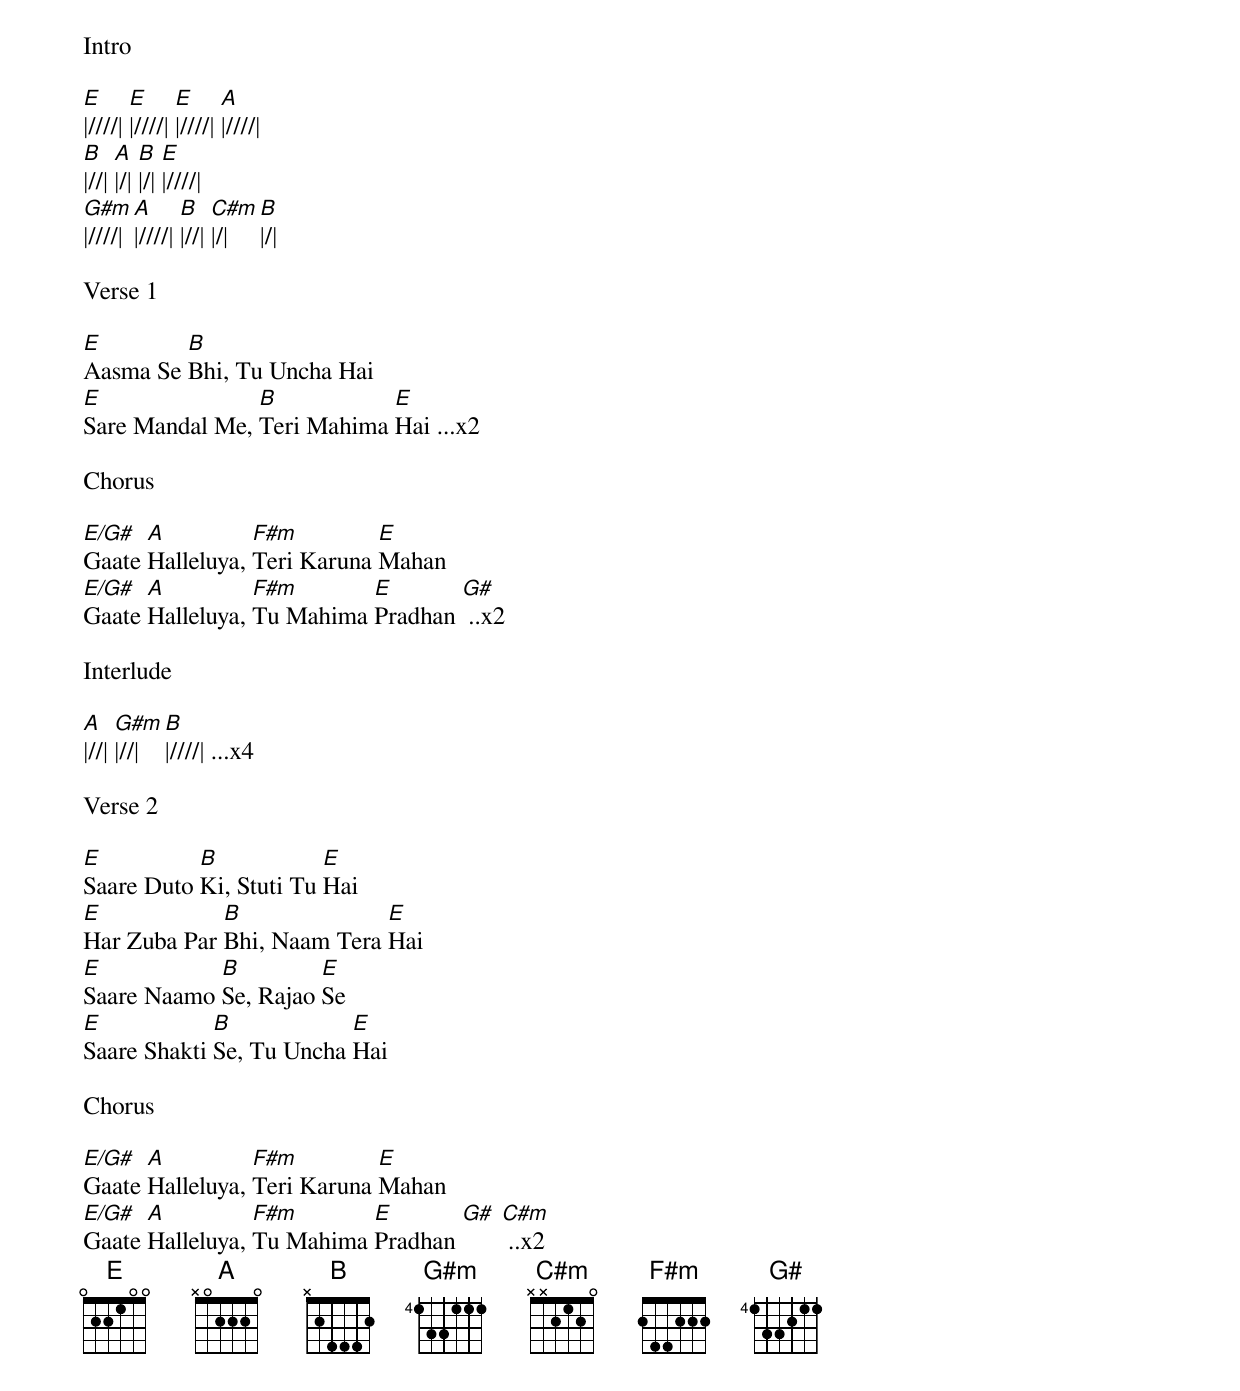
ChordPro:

Intro

[E]|////| [E]|////| [E]|////| [A]|////|
[B]|//| [A]|/| [B]|/| [E]|////|
[G#m]|////| [A]|////| [B]|//| [C#m]|/| [B]|/|

Verse 1

[E]Aasma Se [B]Bhi, Tu Uncha Hai
[E]Sare Mandal Me, [B]Teri Mahima [E]Hai ...x2

Chorus

[E/G#]Gaate [A]Halleluya, [F#m]Teri Karuna [E]Mahan
[E/G#]Gaate [A]Halleluya, [F#m]Tu Mahima [E]Pradhan [G#] ..x2

Interlude

[A]|//| [G#m]|//| [B]|////| ...x4

Verse 2

[E]Saare Duto [B]Ki, Stuti Tu [E]Hai
[E]Har Zuba Par [B]Bhi, Naam Tera [E]Hai
[E]Saare Naamo [B]Se, Rajao [E]Se
[E]Saare Shakti [B]Se, Tu Uncha [E]Hai

Chorus

[E/G#]Gaate [A]Halleluya, [F#m]Teri Karuna [E]Mahan
[E/G#]Gaate [A]Halleluya, [F#m]Tu Mahima [E]Pradhan [G#] [C#m] ..x2
